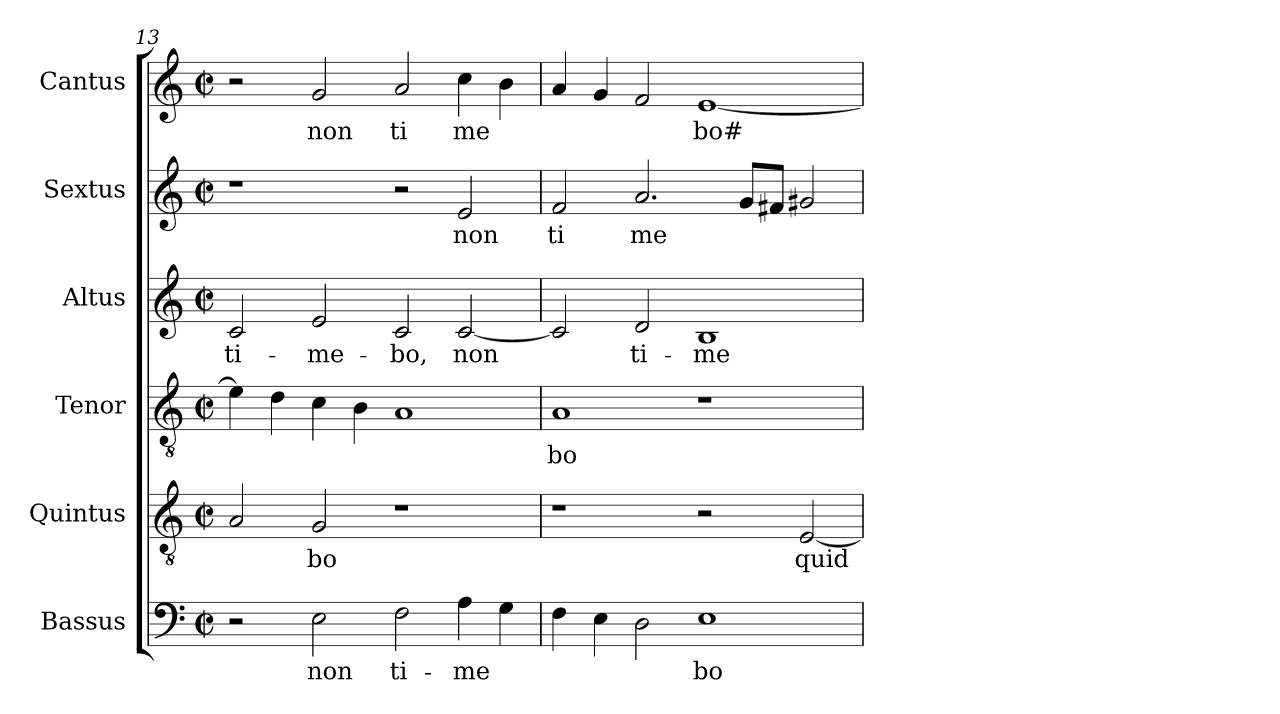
**kern	**text	**kern	**text	**kern	**text	**kern	**text	**kern	**text	**kern	**text
*part6	*part6	*part5	*part5	*part4	*part4	*part3	*part3	*part2	*part2	*part1	*part1
*staff6	*staff6	*staff5	*staff5	*staff4	*staff4	*staff3	*staff3	*staff2	*staff2	*staff1	*staff1
*I"Bassus	*	*I"Quintus	*	*I"Tenor	*	*I"Altus	*	*I"Sextus	*	*I"Cantus	*
*clefF4	*	*clefGv2	*	*clefGv2	*	*clefG2	*	*clefG2	*	*clefG2	*
*k[]	*	*k[]	*	*k[]	*	*k[]	*	*k[]	*	*k[]	*
*C:	*	*C:	*	*C:	*	*C:	*	*C:	*	*C:	*
*M2/2	*	*M2/2	*	*M2/2	*	*M2/2	*	*M2/2	*	*M2/2	*
*met(c|)	*	*met(c|)	*	*met(c|)	*	*met(c|)	*	*met(c|)	*	*met(c|)	*
=13	=13	=13	=13	=13	=13	=13	=13	=13	=13	=13	=13
!	!	!	!LO:LY:b:cj	!	!LO:LY:b:cj	!	!LO:LY:b:cj	!	!	!	!
2r	.	2A/	.	4e\]	.	2c/	ti-	1r	.	2r	.
!	!	!	!	!	!LO:LY:b:cj	!	!	!	!	!	!
.	.	.	.	4d\	.	.	.	.	.	.	.
!	!LO:LY:b:cj	!	!LO:LY:b:cj	!	!LO:LY:b:cj	!	!LO:LY:b:cj	!	!	!	!LO:LY:b:cj
2E\	non	2G/	bo	4c\	.	2e/	-me-	.	.	2g/	non
!	!	!	!	!	!LO:LY:b:cj	!	!	!	!	!	!
.	.	.	.	4B\	.	.	.	.	.	.	.
!	!LO:LY:b:cj	!	!	!	!LO:LY:b:cj	!	!LO:LY:b:cj	!	!	!	!LO:LY:b:cj
2F\	ti-	1r	.	1A	.	2c/	-bo,	2r	.	2a/	ti
!	!LO:LY:b:cj	!	!	!	!	!	!LO:LY:b:cj	!	!LO:LY:b:cj	!	!LO:LY:b:cj
4A\	-me-	.	.	.	.	[<2c/	non	2e/	non	4cc\	me
!	!LO:LY:b:cj	!	!	!	!	!	!	!	!	!	!LO:LY:b:cj
4G\	--	.	.	.	.	.	.	.	.	4b\	.
=14	=14	=14	=14	=14	=14	=14	=14	=14	=14	=14	=14
!	!LO:LY:b:cj	!	!	!	!LO:LY:b:cj	!	!LO:LY:b:cj	!	!LO:LY:b:cj	!	!LO:LY:b:cj
4F\	--	1r	.	1A	bo	2c/]	.	2f/	ti	4a/	.
!	!LO:LY:b:cj	!	!	!	!	!	!	!	!	!	!LO:LY:b:cj
4E\	--	.	.	.	.	.	.	.	.	4g/	.
!	!LO:LY:b:cj	!	!	!	!	!	!LO:LY:b:cj	!	!LO:LY:b:cj	!	!LO:LY:b:cj
2D\	--	.	.	.	.	2d/	ti-	2.a/	me	2f/	.
!	!LO:LY:b:cj	!	!	!	!	!	!LO:LY:b:cj	!	!	!	!LO:LY:b:cj
1E	-bo	2r	.	1r	.	1B	-me-	.	.	[<1e	bo#
!	!	!	!	!	!	!	!	!	!LO:LY:b:cj	!	!
.	.	.	.	.	.	.	.	8g/L	.	.	.
!	!	!	!	!	!	!	!	!	!LO:LY:b:cj	!	!
.	.	.	.	.	.	.	.	8f#/J	.	.	.
!	!	!	!LO:LY:b:cj	!	!	!	!	!	!LO:LY:b:cj	!	!
.	.	[<2E/	quid	.	.	.	.	2g#/	.	.	.
=	=	=	=	=	=	=	=	=	=	=	=
*-	*-	*-	*-	*-	*-	*-	*-	*-	*-	*-	*-
